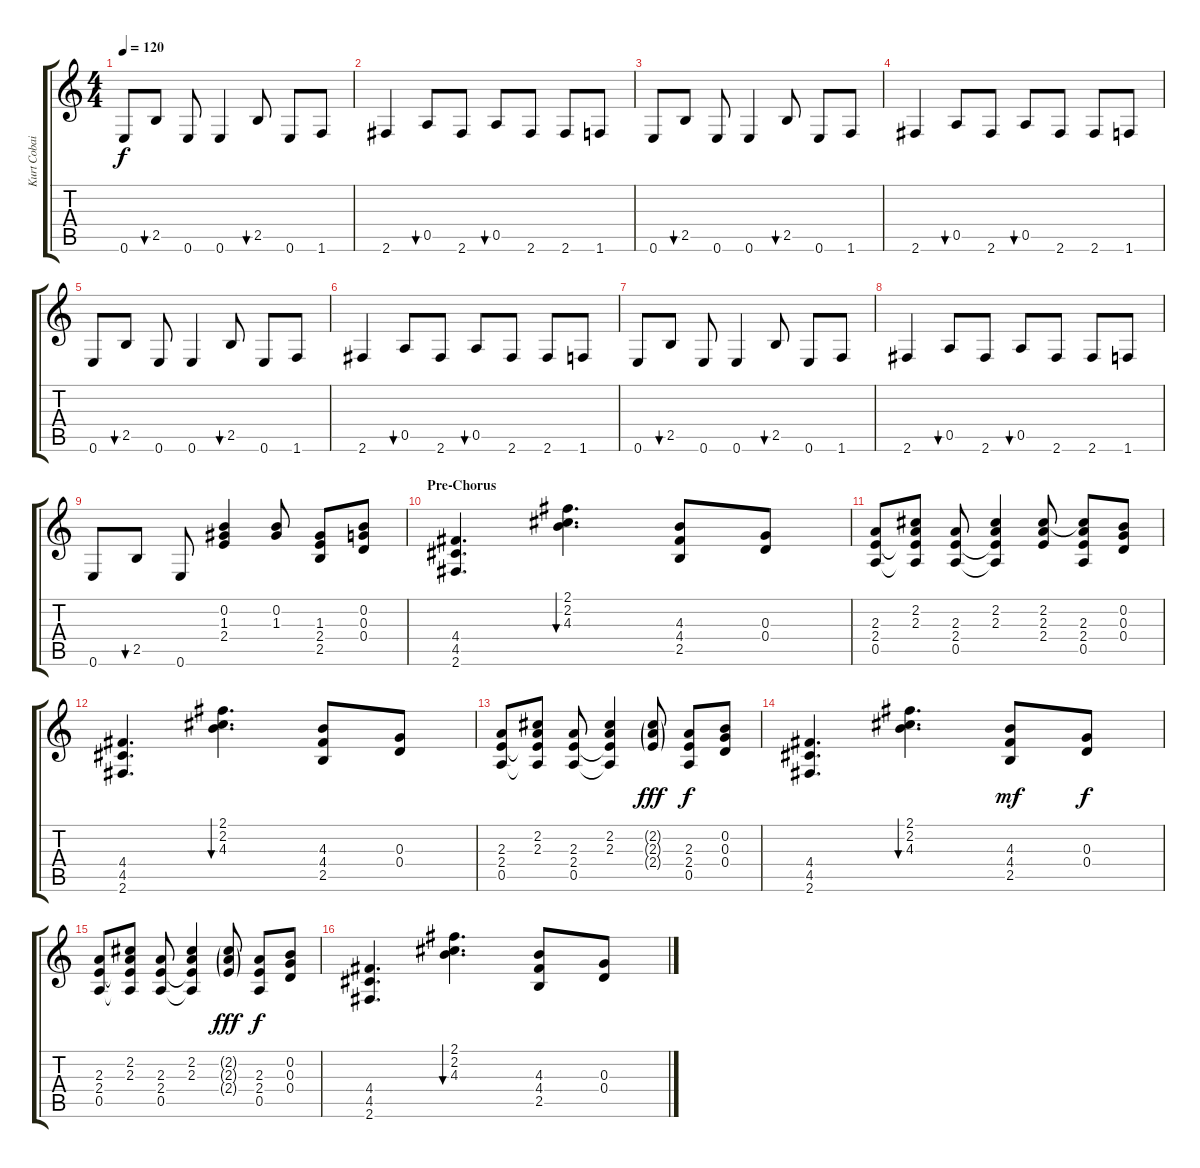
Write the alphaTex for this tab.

\track ("Kurt Cobain (Chorus)" "Kurt Cobai") {instrument electricguitarclean}
\staff {score tabs}
\tuning (E4 B3 G3 D3 A2 E2) {hide}
\ts (4 4)
\tempo 120
\clef g2
\ks c
0.6.8{dy f} 2.5.8{bu 30} 0.6.8 0.6.4 2.5.8{bu 30} 0.6.8 1.6.8 |
2.6.4 0.5.8{bu 30} 2.6.8 0.5.8{bu 30} 2.6.8 2.6.8 1.6.8 |
0.6.8 2.5.8{bu 30} 0.6.8 0.6.4 2.5.8{bu 30} 0.6.8 1.6.8 |
2.6.4 0.5.8{bu 30} 2.6.8 0.5.8{bu 30} 2.6.8 2.6.8 1.6.8 |
0.6.8 2.5.8{bu 30} 0.6.8 0.6.4 2.5.8{bu 30} 0.6.8 1.6.8 |
2.6.4 0.5.8{bu 30} 2.6.8 0.5.8{bu 30} 2.6.8 2.6.8 1.6.8 |
0.6.8 2.5.8{bu 30} 0.6.8 0.6.4 2.5.8{bu 30} 0.6.8 1.6.8 |
2.6.4 0.5.8{bu 30} 2.6.8 0.5.8{bu 30} 2.6.8 2.6.8 1.6.8 |
0.6.8 2.5.8{bu 30} 0.6.8 (0.2 1.3 2.4).4 (0.2 1.3).8 (1.3 2.4 2.5).8 (0.2 0.3 0.4).8 |
\section ("" "Pre-Chorus")
(4.4 4.5 2.6).4{d} (2.1 2.2 4.3).4{d bu 30} (4.3 4.4 2.5).8 (0.3 0.4).8 |
(2.3 2.4 0.5).8 (2.2 2.3 2.4{t} 0.5{t}).8 (2.3 2.4 0.5).8 (2.2 2.3 2.4{t} 0.5{t}).4 (2.2 2.3 2.4).8 (2.2{t} 2.3 2.4 0.5).8 (0.2 0.3 0.4).8 |
(4.4 4.5 2.6).4{d} (2.1 2.2 4.3).4{d bu 30} (4.3 4.4 2.5).8 (0.3 0.4).8 |
(2.3 2.4 0.5).8 (2.2 2.3 2.4{t} 0.5{t}).8 (2.3 2.4 0.5).8 (2.2 2.3 2.4{t} 0.5{t}).4 (2.2{g} 2.3{g} 2.4{g}).8{dy fff} (2.3 2.4 0.5).8{dy f} (0.2 0.3 0.4).8 |
(4.4 4.5 2.6).4{d} (2.1 2.2 4.3).4{d bu 30} (4.3 4.4 2.5).8{dy mf} (0.3 0.4).8{dy f} |
(2.3 2.4 0.5).8 (2.2 2.3 2.4{t} 0.5{t}).8 (2.3 2.4 0.5).8 (2.2 2.3 2.4{t} 0.5{t}).4 (2.2{g} 2.3{g} 2.4{g}).8{dy fff} (2.3 2.4 0.5).8{dy f} (0.2 0.3 0.4).8 |
(4.4 4.5 2.6).4{d} (2.1 2.2 4.3).4{d bu 30} (4.3 4.4 2.5).8 (0.3 0.4).8
